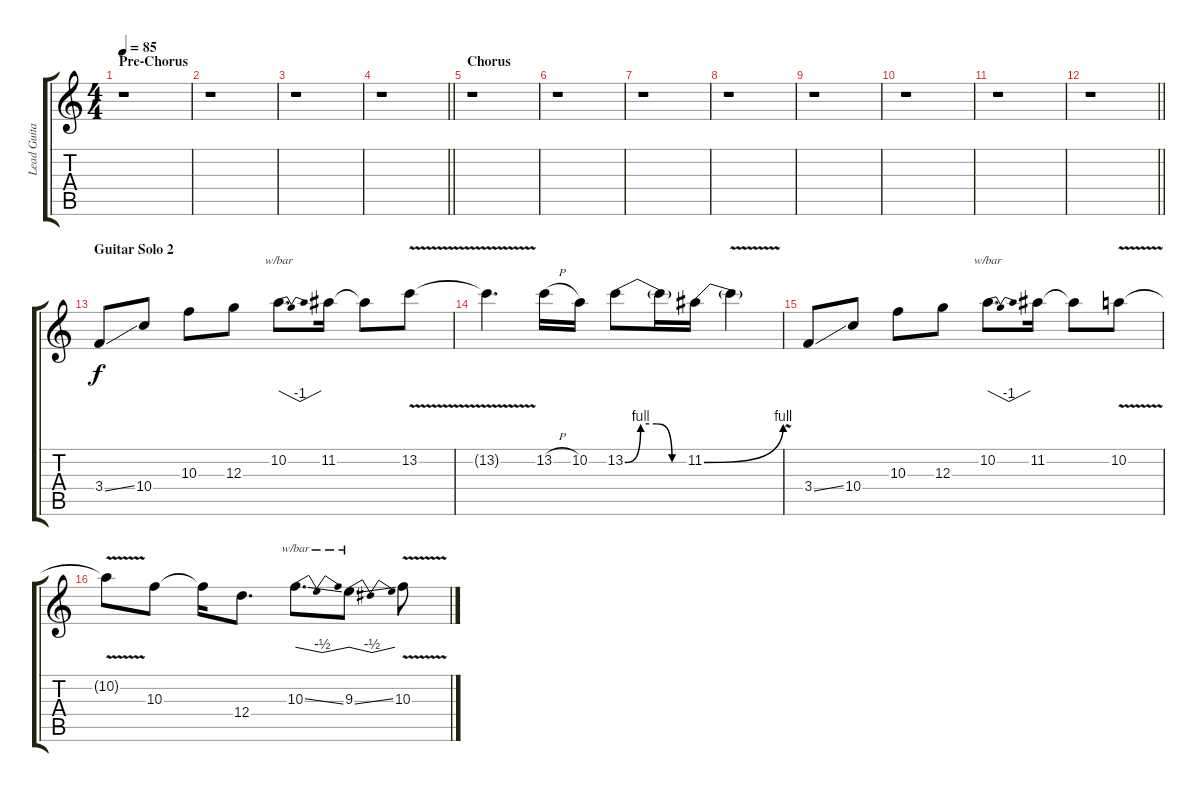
\track ("Lead Guitar" "Lead Guita") {instrument distortionguitar}
\staff {score tabs}
\tuning (E4 B3 G3 D3 A2 E2) {hide}
\ts (4 4)
\section ("" "Pre-Chorus")
\tempo 85
\clef g2
\ks c
r.1{dy f} |
r.1 |
r.1 |
\barLineRight lightlight
r.1 |
\section ("" "Chorus")
r.1 |
r.1 |
r.1 |
r.1 |
r.1 |
r.1 |
r.1 |
\barLineRight lightlight
r.1 |
\section ("" "Guitar Solo 2")
3.4{ss}.8 10.4.8 10.3.8 12.3.8 10.2.8{d tbe (dip default 0 0 30 -4 60 0)} 11.2.16 11.2{t}.8 13.2{v}.8 |
13.2{t}.4{d} 13.2{h}.16 10.2.16 13.2{be (custom 0 0 15 4 30 4 45 0 60 0)}.8 13.2{t}.16 11.2{be (bend 0 0 60 4)}.16 11.2{v t}.4 |
3.4{ss}.8 10.4.8 10.3.8 12.3.8 10.2.8{d tbe (dip default 0 0 30 -4 60 0)} 11.2.16 11.2{t}.8 10.2{v}.8 |
10.2{v t}.8 10.3.8 10.3{t}.16 12.4.8{d} 10.3{ss}.8{d tbe (dip default 0 0 30 -2 60 0)} 9.3{ss}.8{d tbe (dip default 0 0 30 -2 60 0)} 10.3{v}.8
